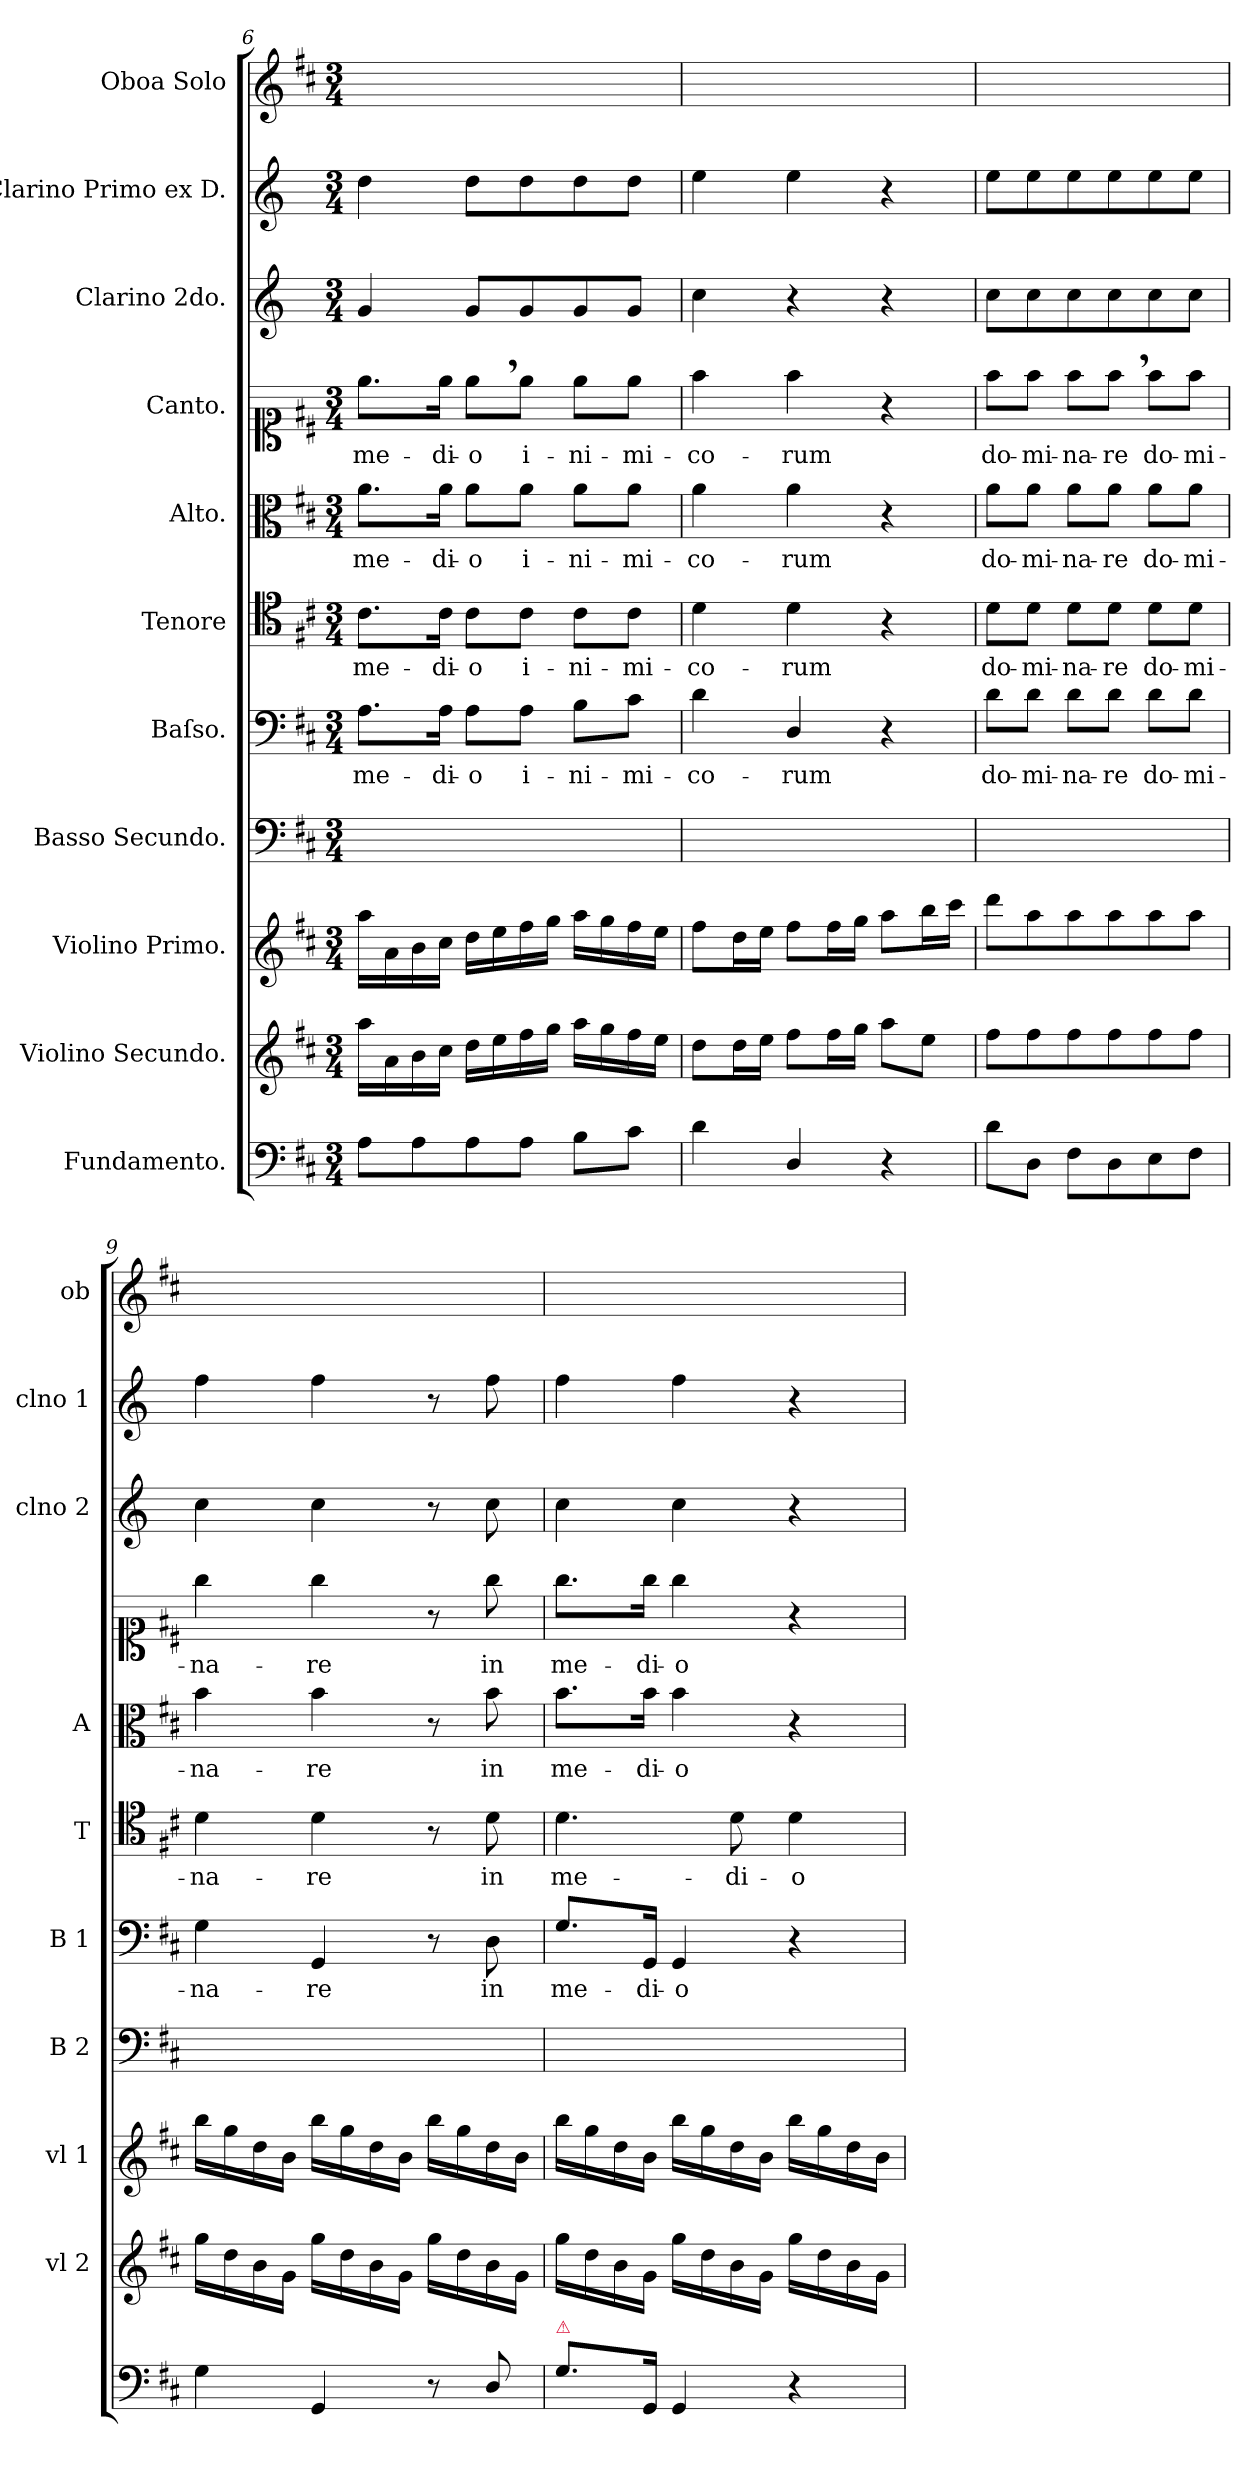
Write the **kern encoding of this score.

**kern	**kern	**kern	**kern	**kern	**text	**kern	**text	**kern	**text	**kern	**text	**kern	**kern	**kern
*part11	*part10	*part9	*part8	*part7	*part7	*part6	*part6	*part5	*part5	*part4	*part4	*part3	*part2	*part1
*staff11	*staff10	*staff9	*staff8	*staff7	*staff7	*staff6	*staff6	*staff5	*staff5	*staff4	*staff4	*staff3	*staff2	*staff1
*I"Fundamento.	*I"Violino Secundo.	*I"Violino Primo.	*I"Basso Secundo.	*I"Baſso.	*	*I"Tenore	*	*I"Alto.	*	*I"Canto.	*	*I"Clarino 2do.	*I"Clarino Primo ex D.	*I"Oboa Solo
*	*I'vl 2	*I'vl 1	*I'B 2	*I'B 1	*	*I'T	*	*I'A	*	*	*	*I'clno 2	*I'clno 1	*I'ob
*clefF4	*clefG2	*clefG2	*clefF4	*clefF4	*	*clefC4	*	*clefC3	*	*clefC1	*	*clefG2	*clefG2	*clefG2
*	*	*	*	*	*	*	*	*	*	*	*	*ITrd-1c-2	*ITrd-1c-2	*
*k[f#c#]	*k[f#c#]	*k[f#c#]	*k[f#c#]	*k[f#c#]	*	*k[f#c#]	*	*k[f#c#]	*	*k[f#c#]	*	*k[f#c#]	*k[f#c#]	*k[f#c#]
*D:	*D:	*D:	*D:	*D:	*	*D:	*	*D:	*	*D:	*	*	*	*D:
*M3/4	*M3/4	*M3/4	*M3/4	*M3/4	*	*M3/4	*	*M3/4	*	*M3/4	*	*M3/4	*M3/4	*M3/4
=6	=6	=6	=6	=6	=6	=6	=6	=6	=6	=6	=6	=6	=6	=6
8A\L	16aa\LL	16aa\LL	2.ryy	8.A\L	me-	8.c#\L	me-	8.a\L	me-	8.ee\L	me-	4a/	4ee\	2.ryy
.	16a\	16a\	.	.	.	.	.	.	.	.	.	.	.	.
8A\	16b\	16b\	.	.	.	.	.	.	.	.	.	.	.	.
.	16cc#\JJ	16cc#\JJ	.	16A\Jk	-di-	16c#\Jk	-di-	16a\Jk	-di-	16ee\Jk	-di-	.	.	.
8A\	16dd\LL	16dd\LL	.	8A\L	-o	8c#\L	-o	8a\L	-o	8ee,\L	-o	8a/L	8ee\L	.
.	16ee\	16ee\	.	.	.	.	.	.	.	.	.	.	.	.
8A\J	16ff#\	16ff#\	.	8A\J	i-	8c#\J	i-	8a\J	i-	8ee\J	i-	8a/	8ee\	.
.	16gg\JJ	16gg\JJ	.	.	.	.	.	.	.	.	.	.	.	.
8B\L	16aa\LL	16aa\LL	.	8B\L	-ni-	8c#\L	-ni-	8a\L	-ni-	8ee\L	-ni-	8a/	8ee\	.
.	16gg\	16gg\	.	.	.	.	.	.	.	.	.	.	.	.
8c#\J	16ff#\	16ff#\	.	8c#\J	-mi-	8c#\J	-mi-	8a\J	-mi-	8ee\J	-mi-	8a/J	8ee\J	.
.	16ee\JJ	16ee\JJ	.	.	.	.	.	.	.	.	.	.	.	.
=7	=7	=7	=7	=7	=7	=7	=7	=7	=7	=7	=7	=7	=7	=7
4d\	8dd\L	8ff#\L	2.ryy	4d\	-co-	4d\	-co-	4a\	-co-	4ff#\	-co-	4dd\	4ff#\	2.ryy
.	16dd\L	16dd\L	.	.	.	.	.	.	.	.	.	.	.	.
.	16ee\JJ	16ee\JJ	.	.	.	.	.	.	.	.	.	.	.	.
4D/	8ff#\L	8ff#\L	.	4D/	-rum	4d\	-rum	4a\	-rum	4ff#\	-rum	4r	4ff#\	.
.	16ff#\L	16ff#\L	.	.	.	.	.	.	.	.	.	.	.	.
.	16gg\JJ	16gg\JJ	.	.	.	.	.	.	.	.	.	.	.	.
4r	8aa\L	8aa\L	.	4r	.	4r	.	4r	.	4r	.	4r	4r	.
.	8ee\J	16bb\L	.	.	.	.	.	.	.	.	.	.	.	.
.	.	16ccc#\JJ	.	.	.	.	.	.	.	.	.	.	.	.
=8	=8	=8	=8	=8	=8	=8	=8	=8	=8	=8	=8	=8	=8	=8
8d\L	8ff#\L	8ddd\L	2.ryy	8d\L	do-	8d\L	do-	8a\L	do-	8ff#\L	do-	8dd\L	8ff#\L	2.ryy
8D\J	8ff#\	8aa\	.	8d\J	-mi-	8d\J	-mi-	8a\J	-mi-	8ff#\J	-mi-	8dd\	8ff#\	.
8F#\L	8ff#\	8aa\	.	8d\L	-na-	8d\L	-na-	8a\L	-na-	8ff#\L	-na-	8dd\	8ff#\	.
8D\	8ff#\	8aa\	.	8d\J	-re	8d\J	-re	8a\J	-re	8ff#,\J	-re	8dd\	8ff#\	.
!	!	!	!	!	!	!	!LO:LY:i	!	!LO:LY:i	!	!LO:LY:i	!	!	!
8E\	8ff#\	8aa\	.	8d\L	do-	8d\L	do-	8a\L	do-	8ff#\L	do-	8dd\	8ff#\	.
!	!	!	!	!	!	!	!LO:LY:i	!	!LO:LY:i	!	!LO:LY:i	!	!	!
8F#\J	8ff#\J	8aa\J	.	8d\J	-mi-	8d\J	-mi-	8a\J	-mi-	8ff#\J	-mi-	8dd\J	8ff#\J	.
=9	=9	=9	=9	=9	=9	=9	=9	=9	=9	=9	=9	=9	=9	=9
!	!	!	!	!	!	!	!LO:LY:i	!	!LO:LY:i	!	!LO:LY:i	!	!	!
4G\	16gg\LL	16bb\LL	2.ryy	4G\	-na-	4d\	-na-	4b\	-na-	4gg\	-na-	4dd\	4gg\	2.ryy
.	16dd\	16gg\	.	.	.	.	.	.	.	.	.	.	.	.
.	16b\	16dd\	.	.	.	.	.	.	.	.	.	.	.	.
.	16g\JJ	16b\JJ	.	.	.	.	.	.	.	.	.	.	.	.
!	!	!	!	!	!	!	!LO:LY:i	!	!LO:LY:i	!	!LO:LY:i	!	!	!
4GG/	16gg\LL	16bb\LL	.	4GG/	-re	4d\	-re	4b\	-re	4gg\	-re	4dd\	4gg\	.
.	16dd\	16gg\	.	.	.	.	.	.	.	.	.	.	.	.
.	16b\	16dd\	.	.	.	.	.	.	.	.	.	.	.	.
.	16g\JJ	16b\JJ	.	.	.	.	.	.	.	.	.	.	.	.
8r	16gg\LL	16bb\LL	.	8r	.	8r	.	8r	.	8r	.	8r	8r	.
.	16dd\	16gg\	.	.	.	.	.	.	.	.	.	.	.	.
8D/	16b\	16dd\	.	8D\	in	8d\	in	8b\	in	8gg\	in	8dd\	8gg\	.
.	16g\JJ	16b\JJ	.	.	.	.	.	.	.	.	.	.	.	.
=10	=10	=10	=10	=10	=10	=10	=10	=10	=10	=10	=10	=10	=10	=10
!LO:TX:a:color=crimson:t=⚠	!	!	!	!	!	!	!	!	!	!	!	!	!	!
8.G\L	16gg\LL	16bb\LL	2.ryy	8.G/L	me-	4.d\	me-	8.b\L	me-	8.gg\L	me-	4dd\	4gg\	2.ryy
.	16dd\	16gg\	.	.	.	.	.	.	.	.	.	.	.	.
.	16b\	16dd\	.	.	.	.	.	.	.	.	.	.	.	.
16GG/Jk	16g\JJ	16b\JJ	.	16GG/Jk	-di-	.	.	16b\Jk	-di-	16gg\Jk	-di-	.	.	.
4GG/	16gg\LL	16bb\LL	.	4GG/	-o	.	.	4b\	-o	4gg\	-o	4dd\	4gg\	.
.	16dd\	16gg\	.	.	.	.	.	.	.	.	.	.	.	.
.	16b\	16dd\	.	.	.	8d\	-di-	.	.	.	.	.	.	.
.	16g\JJ	16b\JJ	.	.	.	.	.	.	.	.	.	.	.	.
4r	16gg\LL	16bb\LL	.	4r	.	4d\	-o	4r	.	4r	.	4r	4r	.
.	16dd\	16gg\	.	.	.	.	.	.	.	.	.	.	.	.
.	16b\	16dd\	.	.	.	.	.	.	.	.	.	.	.	.
.	16g\JJ	16b\JJ	.	.	.	.	.	.	.	.	.	.	.	.
=	=	=	=	=	=	=	=	=	=	=	=	=	=	=
*-	*-	*-	*-	*-	*-	*-	*-	*-	*-	*-	*-	*-	*-	*-
